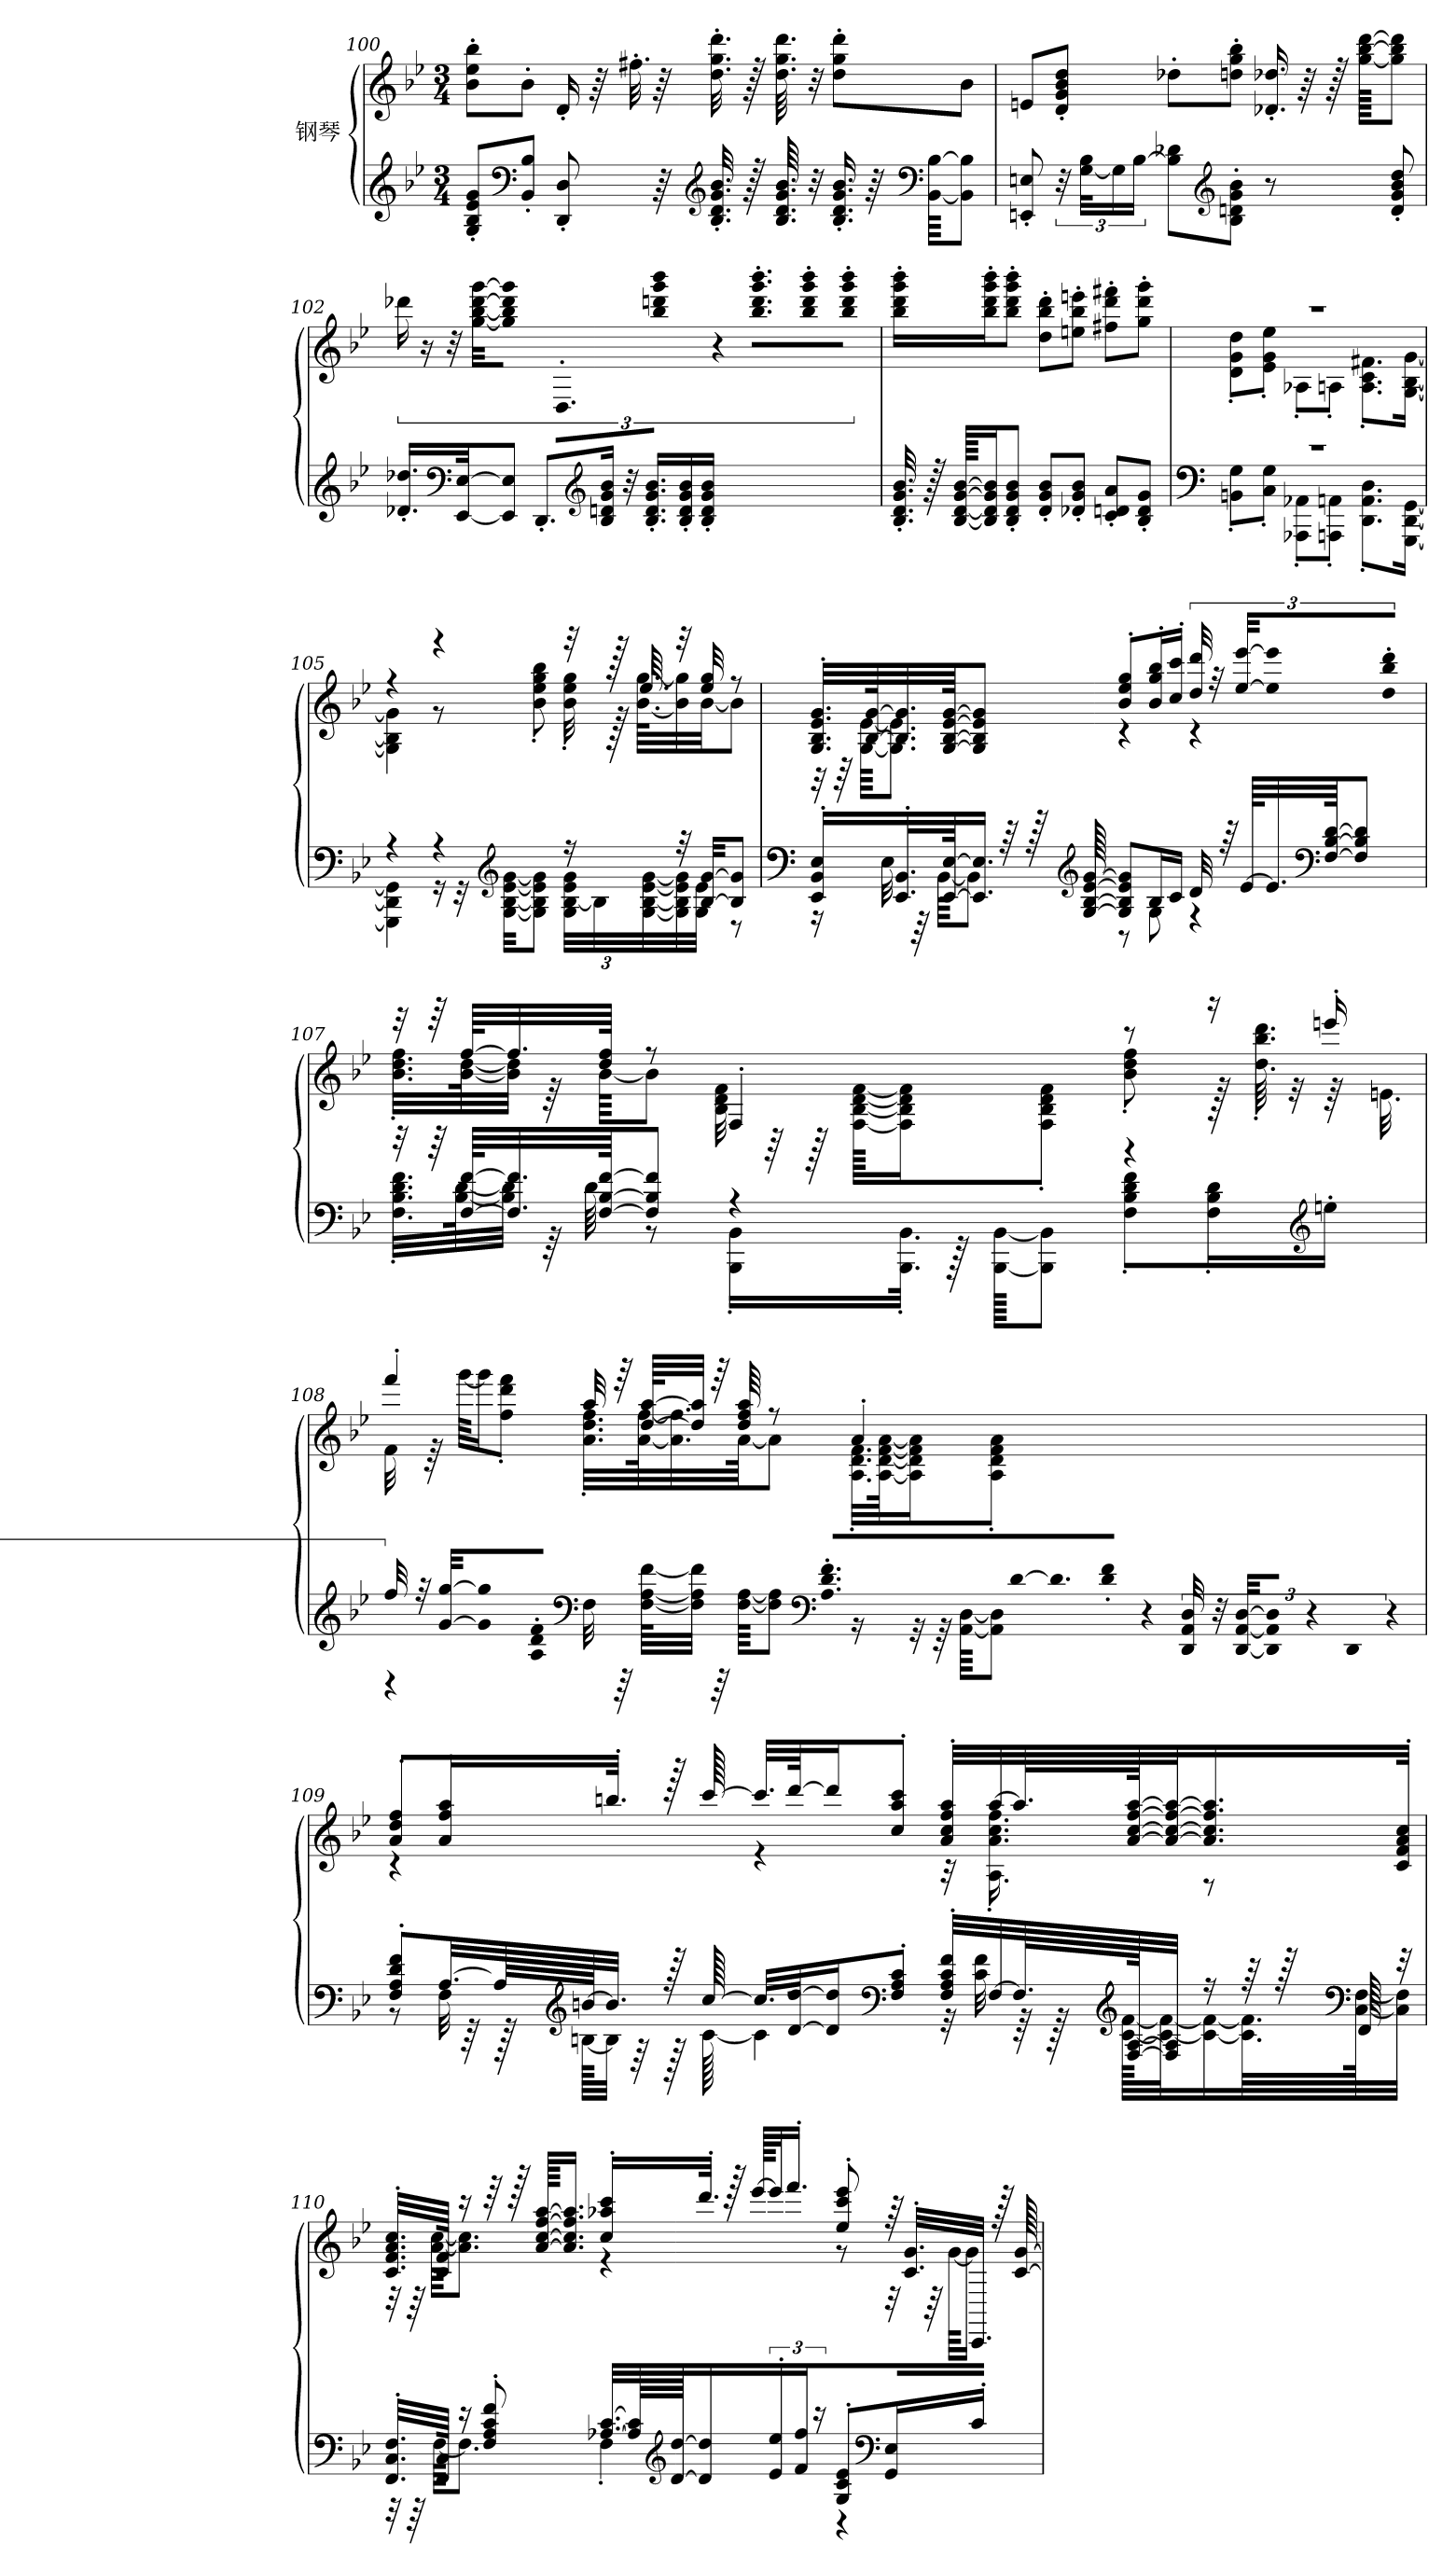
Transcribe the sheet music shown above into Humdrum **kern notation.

**kern	**kern
*part1	*part1
*staff2	*staff1
*I"钢琴	*
!!LO:LB:g=z
*clefG2	*clefG2
*k[b-e-]	*k[b-e-]
*M3/4	*M3/4
=100	=100
8G/' 8B-/' 8e-/' 8g/'L	8b-\' 8ee-\' 8bb-\'L
*clefF4	*
8BB-/' 8B-/'J	8b-'\J
8DD/' 8D/'	16d'/
.	64r
.	32.ff#X'\
64r	64r
*clefG2	*
32.B-/' 32.d/' 32.g/' 32.b-/'	32.dd\' 32.gg\' 32.ddd\'
128r	128r
64.B-/ 64.d/ 64.g/ 64.b-/	64.dd\ 64.gg\ 64.ddd\
32r	32r
16.B-/' 16.d/' 16.g/' 16.b-/'	8dd\' 8gg\' 8ddd\'L
64r	.
*clefF4	*
[64BB-\ [64B-\KKKL	.
8BB-\] 8B-\]J	8b-\J
=101	=101
8EEn/' 8En/'	8en/L
48r	8d/' 8g/' 8b-/' 8dd/'J
[48G\ 48B-\KLL	.
24G\]	.
[24B-\JJ	.
8B-\] 8d-X\L	8dd-X'\L
*clefG2	*
8B-\' 8dn\' 8g\' 8b-\'J	8ddn\' 8gg\' 8bb-\'J
8r	16.d-X/' 16.dd-X/'
.	64r
.	128r
.	[128gg\ [128bb-\ [128ddd\KKKKL
8d/' 8g/' 8b-/' 8dd/'	8gg\] 8bb-\] 8ddd\]J
!!LO:PB:g=z
=102	=102
16.d-X/' 16.dd-X/'LL	24ddd-X\
.	24r
.	48r
*clefF4	*
[32EE-/ [32E-/JK	.
.	[48gg\ [48bb-\ [48ddd-\ [48ggg\KKL
8EE-/] 8E-/]J	8gg\] 8bb-\] 8ddd-\] 8ggg\]J
8.DD'/L	8.D'\L
*clefG2	*
16B-/ 16dn/ 16g/ 16b-/Jk	16bb-\ 16dddn\ 16ggg\ 16bbb-\Jk
32r	32r
16.B-/' 16.d/' 16.g/' 16.b-/'LL	16.bb-\' 16.ddd\' 16.ggg\' 16.bbb-\'LL
16B-/' 16d/' 16g/' 16b-/'	16bb-\' 16ddd\' 16ggg\' 16bbb-\'
16B-/' 16d/' 16g/' 16b-/'JJ	16bb-\' 16ddd\' 16ggg\' 16bbb-\'JJ
=103	=103
32.B-/' 32.d/' 32.g/' 32.b-/'	16bb-\' 16ddd\' 16ggg\' 16bbb-\'LL
128r	.
[128B-/ [128d/ [128g/ [128b-/KKKLL	.
16B-/] 16d/] 16g/] 16b-/]J	16bb-\' 16ddd\' 16ggg\' 16bbb-\'J
8B-/' 8d/' 8g/' 8b-/'J	8bb-\' 8ddd\' 8ggg\' 8bbb-\'J
8d/' 8g/' 8b-/'L	8dd\' 8bb-\' 8ddd\'L
8d-X/' 8g/' 8b-/'J	8een\' 8bb-\' 8eeen\'J
8c/' 8dn/' 8a/'L	8ff#X\' 8ddd\' 8fff#X\'L
8B-/' 8d/' 8g/'J	8gg\' 8ddd\' 8ggg\'J
!!LO:LB:g=z
=104	=104
*clefF4	*
*^	*^
2.r	8BBn\' 8G\'L	2.r	8d\' 8g\' 8dd\'L
.	8C\' 8G\'J	.	8e-\' 8g\' 8ee-\'J
.	8AAA-X\' 8AA-X\'L	.	8A-X'\L
.	8AAAn\' 8AAn\'J	.	8An'\J
.	8.DD\' 8.AA\' 8.D\'L	.	8.A\' 8.c\' 8.f#X\'L
.	[16GGG\ [16DD\ [16GG\Jk	.	[16G\ [16B-\ [16g\Jk
=105	=105	=105	=105
4r	4GGG\] 4DD\] 4GG\]	4r	4G\] 4B-\] 4g\]
4r	16r	4r	8r
.	32r	.	.
*clefG2	*	*	*
.	[32G\ [32B-\ [32e-\ [32g\KKL	.	.
.	8G\] 8B-\] 8e-\] 8g\]J	.	8b-\' 8ee-\' 8gg\' 8bb-\'
*	*Xbrackettup	*	*
16r	48G\ [48B-\ 48e-\ 48g\LLL	32r	32b-\' 32ee-\' 32gg\'
.	48B-\]	.	.
.	.	128r	128r
.	.	64.ee-/	[64.b-\ [64.gg\KLLL
.	[48G\ [48B-\ [48e-\ [48g\	.	.
32r	32G\] 32B-\] 32e-\] 32g\]	32r	32b-\] 32gg\]
[32B-/ [32g/KKL	32G\ 32e-\JJJ	32ee-/ 32gg/	[32b-\JJ
8B-/] 8g/]J	8r	8r	8b-\J]
!!LO:LB:g=z	!!
=106	=106	=106	=106
*clefF4	*	*	*
16EE-/' 16BB-/' 16E-/'LL	16r	32.G/' 32.B-/' 32.e-/' 32.g/'LLL	32r
.	.	.	64r
.	.	[64B-/ [64g/K	[64G\ [64e-\KKKL
32.EE-/' 32.BB-/'L	32E-\	32.B-/] 32.g/]	8.G\] 8.e-\]J
.	64r	.	.
[64EE-/ [64E-/JK	[64BB-\KKKL	[64G/ [64B-/ [64e-/ [64g/JJK	.
16.EE-/] 16.E-/]JJ	8BB-\J]	8G/] 8B-/] 8e-/] 8g/]J	.
64r	.	.	.
128r	.	.	.
*clefG2	*	*	*
[128G/ [128B-/ [128e-/ [128g/	.	.	.
8G/] 8B-/] 8e-/] 8g/]L	8r	8b-/' 8ee-/' 8gg/'L	4r
16B-/L	8G\	16b-/' 16gg/' 16bb-/'L	.
16c/JJ	.	16cc/' 16ccc/'JJ	.
32d/	4r	48dd/ 48ddd/	4r
.	.	48r	.
64r	.	.	.
.	.	[48ee-/ [48eee-/KLL	.
[64e-/KLLL	.	.	.
32.e-/]	.	16ee-/] 16eee-/]J	.
*clefF4	*	*	*
[64F/ [64B-/ [64d/JJK	.	.	.
8F/] 8B-/] 8d/]J	.	8dd/' 8bb-/' 8ddd/'J	.
!!LO:LB:g=z	!!
=107	=107	=107	=107
32r	32.F\' 32.B-\' 32.d\' 32.f\'LLL	32r	32.b-\' 32.dd\' 32.ff\'LLL
64r	.	64r	.
[64F/ [64f/KLLL	[64B-\ [64d\K	[64ff/KLLL	[64b-\ [64dd\K
32.F/] 32.f/]	32B-\] 32d\]JJJ	32.ff/]	32b-\] 32dd\]JJJ
.	64r	.	64r
[64F/ [64B-/ [64f/JJK	64d\	64dd/ 64ff/JJJk	[64b-\KKKL
8F/] 8B-/] 8f/]J	8r	8r	8b-\J]
4r	16BBB-\' 16BB-\'LL	4F'/	32B-\ 32d\ 32f\
.	.	.	64r
.	.	.	128r
.	.	.	[128F\ [128B-\ [128d\ [128f\KKKLL
.	32.BBB-\' 32.BB-\'JJk	.	16F\] 16B-\] 16d\] 16f\]J
.	128r	.	.
.	[128BBB-\ [128BB-\KKKKL	.	.
.	8BBB-\] 8BB-\]J	.	8F\' 8B-\' 8d\' 8f\'J
4r	8F\' 8B-\' 8d\' 8f\'L	8r	8b-\' 8dd\' 8ff\'
.	16F\' 16B-\' 16d\'L	16r	128r
.	.	.	64.dd\' 64.bb-\' 64.ddd\'
.	.	.	32r
*clefG2	*	*	*
.	16een'\JJ	16eeen'/	64r
.	.	.	32.en\
!!LO:LB:g=z	!!
=108	=108	=108	=108
*brackettup	*	*	*
48ff/	4r	4fff'/	32f\
48r	.	.	.
.	.	.	64r
[48g/ [48gg/KLL	.	.	.
.	.	.	[64ggg\KKLL
16g/] 16gg/]J	.	.	16ggg\J]
8A/' 8d/' 8f/'J	.	.	8ff\' 8ddd\' 8fff\'J
*clefF4	*	*	*
32.A/' 32.d/' 32.f/'LLL	32F\	32aa/	32.a\' 32.dd\' 32.ff\'LLL
.	64r	64r	.
[64d/K	[64F\ [64A\ [64f\KLLL	[64dd/ [64aa/KLLL	[64a\ [64ff\K
32.d/]	32F\] 32A\] 32f\]JJJ	32dd/] 32aa/]JJJ	32.a\] 32.ff\]
.	64r	64r	.
64d/' 64f/'JJJk	[64F\ [64A\KKKL	64dd/ 64ff/ 64aa/	[64a\JJK
8r	8F\] 8A\]J	8r	8a\J]
48DD/ 48AA/ 48D/	16r	4a'/	32.A\' 32.d\' 32.f\'LLL
48r	.	.	.
[48DD/ [48AA/ [48D/LLL	.	.	.
.	.	.	[64A\ [64d\ [64f\ [64a\JK
32DD/] 32AA/] 32D/]JJJ	32r	.	16A\] 16d\] 16f\] 16a\]J
64r	64r	.	.
64DD/	[64AA\ [64D\KKKL	.	.
8r	8AA\] 8D\]J	.	8A\' 8d\' 8f\' 8a\'J
!!LO:LB:g=z	!!
=109	=109	=109	=109
8F/' 8A/' 8d/' 8f/'L	8r	8a/' 8dd/' 8ff/'L	4r
[32.A/LL	32F\	16a/' 16ff/' 16aa/'L	.
.	64r	.	.
128A/LL]	128r	.	.
*clefG2	*	*	*
[128bn/JJ	[128Bn\KKLLL	.	.
32.b/JJJ]	32B\JJJ]	32.bbn'/JJk	.
.	64r	.	.
128r	128r	128r	.
[128cc/	[128c\	[128ccc/	.
32.cc/LLL]	4c\]	32.ccc/LLL]	4r
[64d/ [64dd/JK	.	[64ddd/JK	.
16d/] 16dd/]J	.	16ddd/J]	.
*clefF4	*	*	*
8F/' 8A/' 8c/'J	.	8cc/' 8aa/' 8ccc/'J	.
32F/' 32A/' 32c/' 32f/'LLL	32r	32a/' 32cc/' 32ff/' 32aa/'LLL	32r
[32F/	32c\ 32f\	[32aa/	16.A\' 16.a\' 16.cc\' 16.ff\'
64.F/L]	64r	64.aa/L]	.
.	128r	.	.
*clefG2	*	*	*
[128F/ [128A/JK	[128c\ [128f\KKLLL	[128a/ [128cc/ [128ff/ [128aa/JK	.
32F/] 32A/]JJJ	32c\_ 32f\_J	32a/_ 32cc/_ 32ff/_ 32aa/_J	.
16r	16c\_ 16f\_	16.a/] 16.cc/] 16.ff/] 16.aa/]	8r
64r	64.c\] 64.f\]LL	.	.
128r	.	.	.
*clefF4	*	*	*
128FF/	[128C\ [128F\JK	.	.
32r	32C\] 32F\]JJJ	32c/' 32f/' 32a/' 32cc/'JJk	.
!!LO:PB:g=z	!!
=110	=110	=110	=110
32.FF/' 32.C/' 32.F/'LLL	32r	32.c/' 32.f/' 32.a/' 32.cc/'LLL	32r
.	64r	.	64r
64FF/ 64C/JJJk	[64F\KKKL	64c/ 64f/JJJk	[64a\ [64cc\KKKL
16r	8.F\J]	16r	8.a\] 8.cc\]J
8F/' 8A/' 8c/' 8f/'	.	64r	.
.	.	128r	.
.	.	[128a/ [128cc/ [128ff/ [128aa/KKKLL	.
.	.	16.a/] 16.cc/] 16.ff/] 16.aa/]JJ	.
[32.A-X/ [32.c/LLL	4F'\	16cc/' 16aa-X/' 16ccc/'LL	4r
128A-/] 128c/]LL	.	.	.
*clefG2	*	*	*
[128d/ [128dd/JJJ	.	.	.
16d/] 16dd/]	.	32.ddd'/JJk	.
.	.	128r	.
.	.	[128eee-/KKLLL	.
24e-/' 24ee-/'	.	32eee-/J]	.
.	.	16.fff'/JJ	.
24f/ 24ff/JJ	.	.	.
24r	.	.	.
8G/' 8c/' 8e-/'L	4r	8ee-/' 8ccc/' 8eee-/'	8r
*clefF4	*	*	*
16GG/ 16E-/L	.	64r	32r
.	.	32.c/' 32.g/'LLL	.
.	.	.	64r
.	.	.	[64g\KKLL
16c'/JJ	.	32.CC/JJJ	16g\JJ]
.	.	128r	.
.	.	[128c/ [128g/	.
*v	*v	*	*
*	*v	*v
=	=
*-	*-
